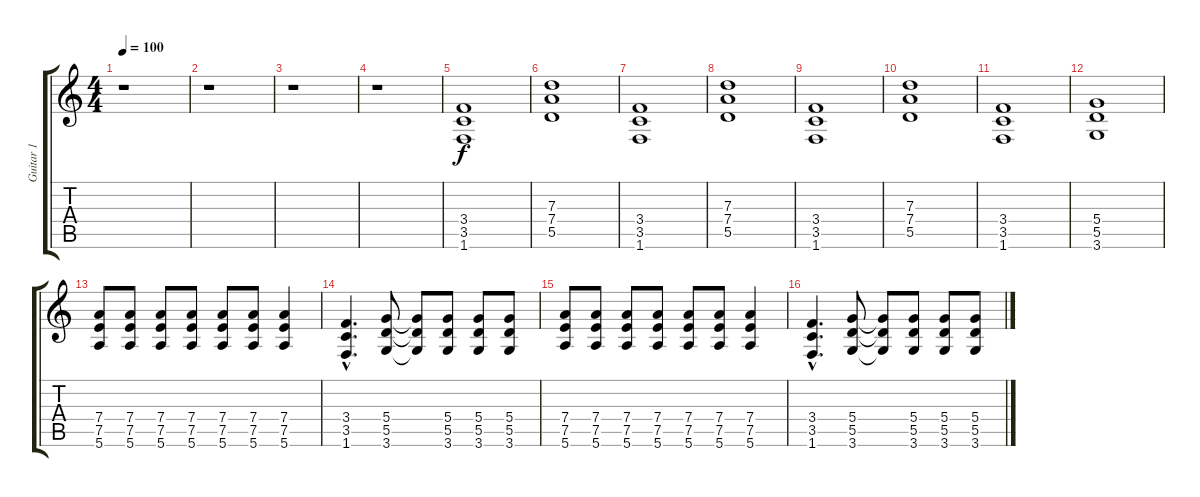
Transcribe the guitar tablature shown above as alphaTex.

\track ("Guitar 1" "Guitar 1") {instrument distortionguitar}
\staff {score tabs}
\tuning (E4 B3 G3 D3 A2 E2) {hide}
\ts (4 4)
\tempo 100
\clef g2
\ks c
r.1{dy f} |
r.1 |
r.1 |
r.1 |
(3.4 3.5 1.6).1{instrument distortionguitar} |
(7.3 7.4 5.5).1 |
(3.4 3.5 1.6).1 |
(7.3 7.4 5.5).1 |
(3.4 3.5 1.6).1 |
(7.3 7.4 5.5).1 |
(3.4 3.5 1.6).1 |
(5.4 5.5 3.6).1 |
(7.4 7.5 5.6).8 (7.4 7.5 5.6).8 (7.4 7.5 5.6).8 (7.4 7.5 5.6).8 (7.4 7.5 5.6).8 (7.4 7.5 5.6).8 (7.4 7.5 5.6).4 |
(3.4{hac} 3.5{hac} 1.6{hac}).4{d} (5.4 5.5 3.6).8 (5.4{t} 5.5{t} 3.6{t}).8 (5.4 5.5 3.6).8 (5.4 5.5 3.6).8 (5.4 5.5 3.6).8 |
(7.4 7.5 5.6).8 (7.4 7.5 5.6).8 (7.4 7.5 5.6).8 (7.4 7.5 5.6).8 (7.4 7.5 5.6).8 (7.4 7.5 5.6).8 (7.4 7.5 5.6).4 |
(3.4{hac} 3.5{hac} 1.6{hac}).4{d} (5.4 5.5 3.6).8 (5.4{t} 5.5{t} 3.6{t}).8 (5.4 5.5 3.6).8 (5.4 5.5 3.6).8 (5.4 5.5 3.6).8
